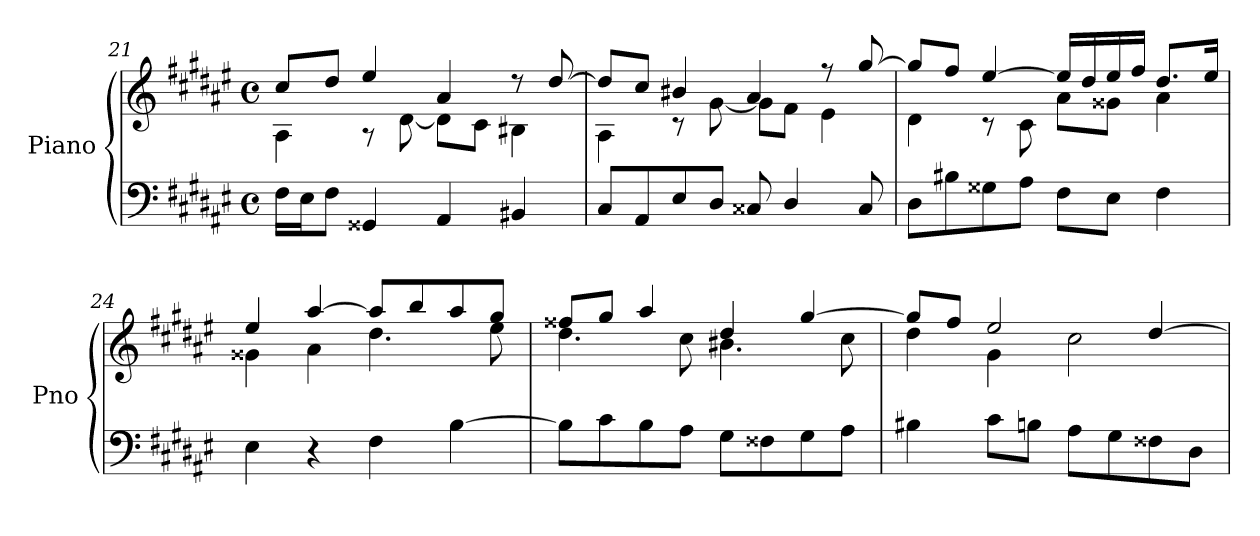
**kern	**kern
*part1	*part1
*staff2	*staff1
*I"Piano	*
*I'Pno	*
*clefF4	*clefG2
*k[f#c#g#d#a#e#]	*k[f#c#g#d#a#e#]
*M4/4	*M4/4
*met(c)	*met(c)
=21	=21
*	*^
16F#\LL	8cc#/L	4A#\
16E#\J	.	.
8F#\J	8dd#/J	.
4GG##X/	4ee#/	8r
.	.	[8d#\
4AA#/	4a#/	8d#\L]
.	.	8c#\J
4BB#X/	8r	4B#X\
.	[8dd#/	.
=22	=22	=22
8C#/L	8dd#/L]	4A#\
8AA#/	8cc#/J	.
8E#/	4b#X/	8r
8D#/J	.	[8g#\
8C##X/	4a#/	8g#\L]
4D#/	.	8f#\J
.	8r	4e#\
8C##/	[8gg#/	.
=23	=23	=23
8D#\L	8gg#/L]	4d#\
8B#X\	8ff#/J	.
8G##X\	[4ee#/	8r
8A#\J	.	8c#\
8F#\L	16ee#/LL]	8a#\L
.	16dd#/	.
8E#\J	16ee#/	8g##X\J
.	16ff#/JJ	.
4F#\	8.dd#/L	4a#\
.	16ee#/Jk	.
=24	=24	=24
4E#\	4ee#/	4g##X\
4r	[4aa#/	4a#\
4F#\	8aa#/L]	4.dd#\
.	8bb/	.
[4B\	8aa#/	.
.	8gg#/J	8ee#\
=25	=25	=25
8B\L]	8ff##X/L	4.dd#\
8c#\	8gg#/J	.
8B\	4aa#/	.
8A#\J	.	8cc#\
8G#\L	4dd#/	4.b#X\
8F##X\	.	.
8G#\	[4gg#/	.
8A#\J	.	8cc#\
=26	=26	=26
4B#X\	8gg#/L]	4dd#\
.	8ff#/J	.
8c#\L	2ee#/	4g#\
8Bn\J	.	.
8A#\L	.	2cc#\
8G#\	.	.
8F##X\	[4dd#/	.
8D#\J	.	.
*	*v	*v
=	=
*-	*-
